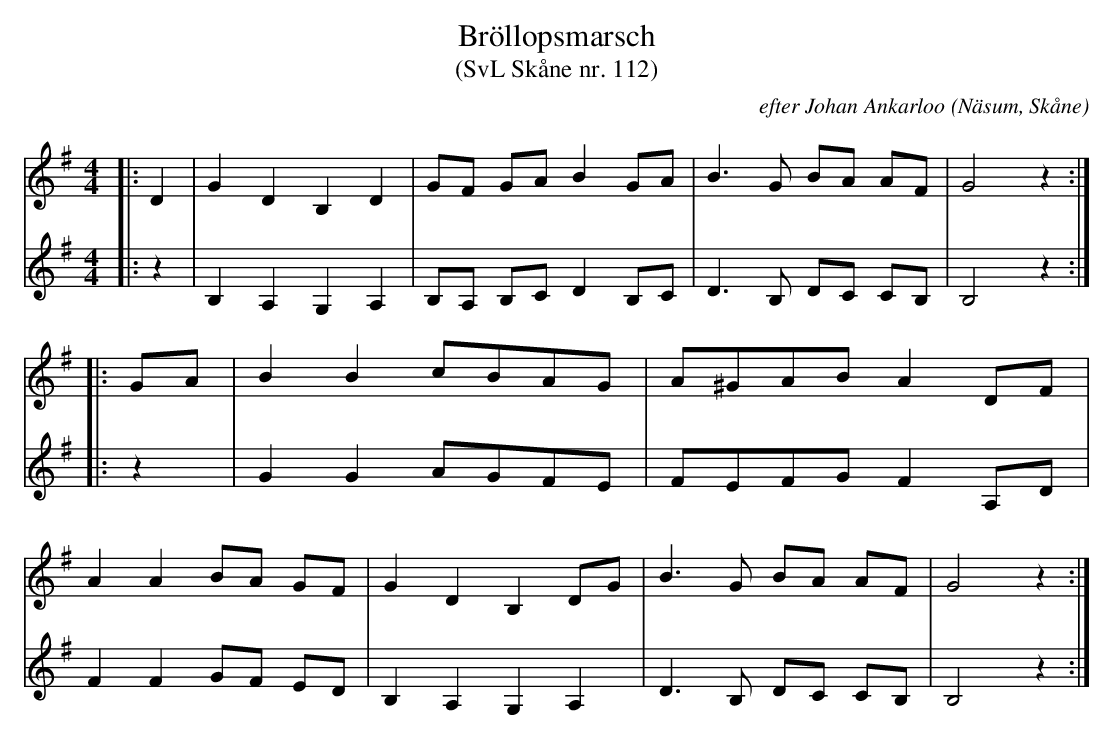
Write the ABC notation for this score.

X:1
T:Bröllopsmarsch
T:(SvL Skåne nr. 112)
C:efter Johan Ankarloo
O:Näsum, Skåne
M:4/4
L:1/8
K:G
V:1
|: D2 | G2 D2 B,2 D2 | GF GA B2 GA | B3 G BA AF | G4 z2 :|
|: GA | B2 B2 cBAG | A^GAB A2 DF |
A2 A2 BA GF | G2 D2 B,2 DG | B3 G BA AF | G4 z2 :|
V:2
|: z2 | B,2 A,2 G,2 A,2 | B,A, B,C D2 B,C | D3 B, DC CB, | B,4 z2 :|
|: z2 | G2 G2 AGFE | FEFG F2 A,D |
F2 F2 GF ED | B,2 A,2 G,2 A,2 | D3 B, DC CB, | B,4 z2 :|
